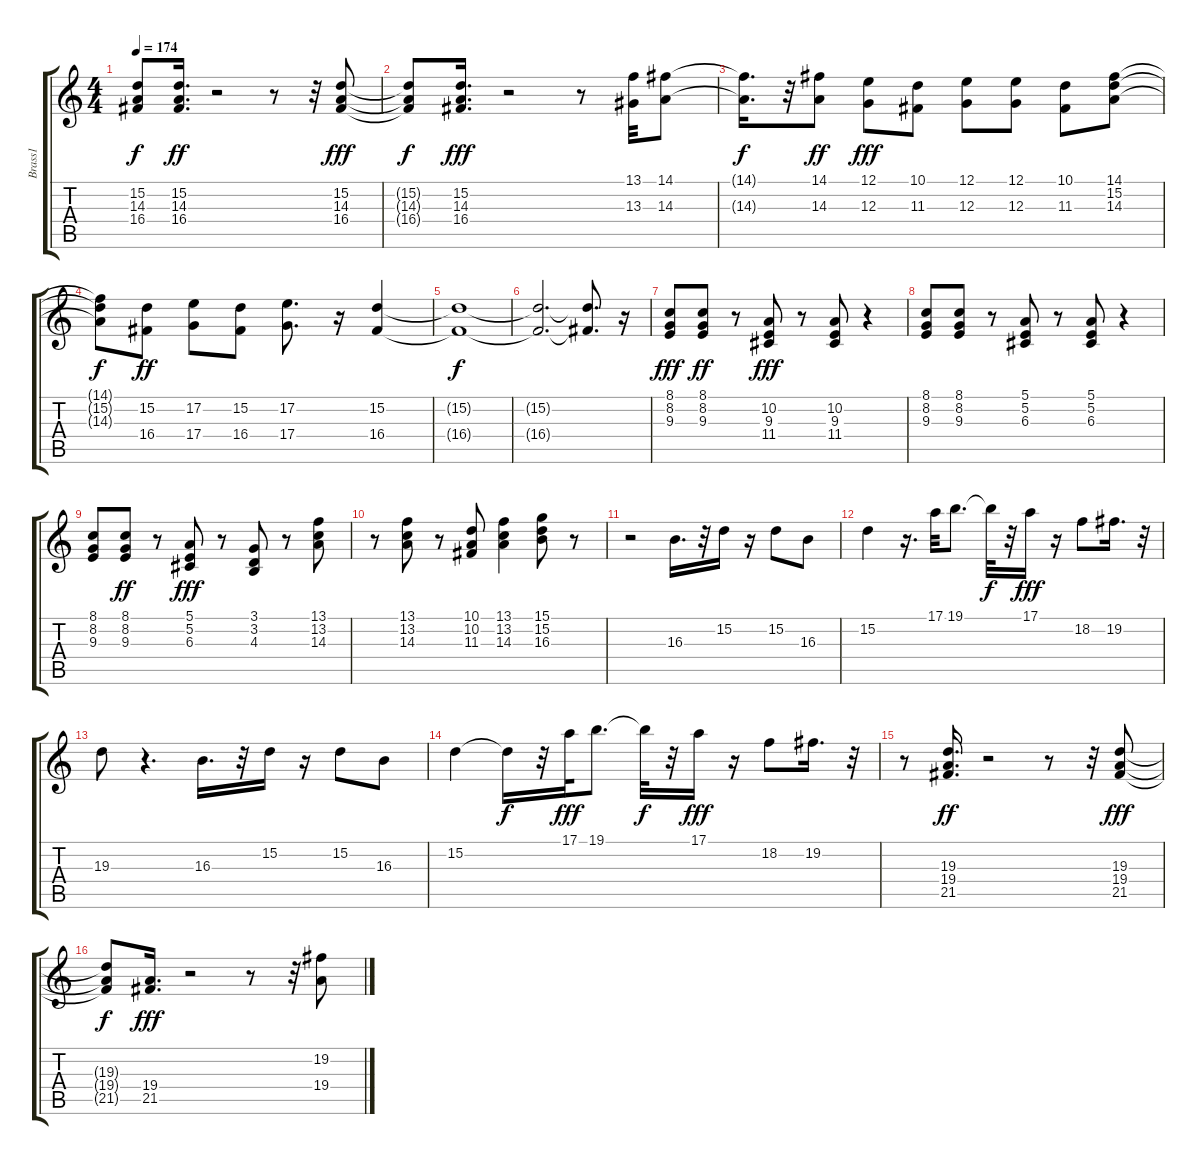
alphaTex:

\track ("Brass1" "Brass1") {instrument brasssection}
\staff {score tabs}
\tuning (E4 B3 G3 D3 A2 E2) {hide}
\ts (4 4)
\tempo 174
\clef g2
\ks c
(15.2{t} 14.3{t} 16.4{t}).8{dy f} (15.2 14.3 16.4).16{d dy ff} r.2 r.8 r.32 (15.2 14.3 16.4).8{dy fff} |
(15.2{t} 14.3{t} 16.4{t}).8{dy f} (15.2 14.3 16.4).16{d dy fff} r.2 r.8 (13.1 13.3).32 (14.1 14.3).8 |
(14.1{t} 14.3{t}).16{d dy f} r.32 (14.1 14.3).8{dy ff} (12.1 12.3).8{dy fff} (10.1 11.3).8 (12.1 12.3).8 (12.1 12.3).8 (10.1 11.3).8 (14.1 15.2 14.3).8 |
(14.1{t} 15.2{t} 14.3{t}).8{dy f} (15.2 16.4).8{dy ff} (17.2 17.4).8 (15.2 16.4).8 (17.2 17.4).8{d} r.16 (15.2 16.4).4 |
(15.2{t} 16.4{t}).1{dy f} |
(15.2{t} 16.4{t}).2{d} (15.2{t} 16.4{t}).8{d} r.16 |
(8.1 8.2 9.3).8{dy fff} (8.1 8.2 9.3).8{dy ff} r.8 (10.2 9.3 11.4).8{dy fff} r.8 (10.2 9.3 11.4).8 r.4 |
(8.1 8.2 9.3).8 (8.1 8.2 9.3).8 r.8 (5.1 5.2 6.3).8 r.8 (5.1 5.2 6.3).8 r.4 |
(8.1 8.2 9.3).8 (8.1 8.2 9.3).8{dy ff} r.8 (5.1 5.2 6.3).8{dy fff} r.8 (3.1 3.2 4.3).8 r.8 (13.1 13.2 14.3).8 |
r.8 (13.1 13.2 14.3).8 r.8 (10.1 10.2 11.3).8 (13.1 13.2 14.3).4 (15.1 15.2 16.3).8 r.8 |
r.2 16.3.16{d} r.32 15.2.16 r.16 15.2.8 16.3.8 |
15.2.4 r.16{d} 17.1.32 19.1.8{d} 19.1{t}.32{dy f} r.32 17.1.16{dy fff} r.16 18.2.8 19.2.16{d} r.32 |
19.3.8 r.4{d} 16.3.16{d} r.32 15.2.16 r.16 15.2.8 16.3.8 |
15.2.4 15.2{t}.16{dy f} r.32 17.1.32{dy fff} 19.1.8{d} 19.1{t}.32{dy f} r.32 17.1.16{dy fff} r.16 18.2.8 19.2.16{d} r.32 |
r.8 (19.3 19.4 21.5).16{d dy ff} r.2 r.8 r.32 (19.3 19.4 21.5).8{dy fff} |
(19.3{t} 19.4{t} 21.5{t}).8{dy f} (19.4 21.5).16{d dy fff} r.2 r.8 r.32 (19.2 19.4).8
